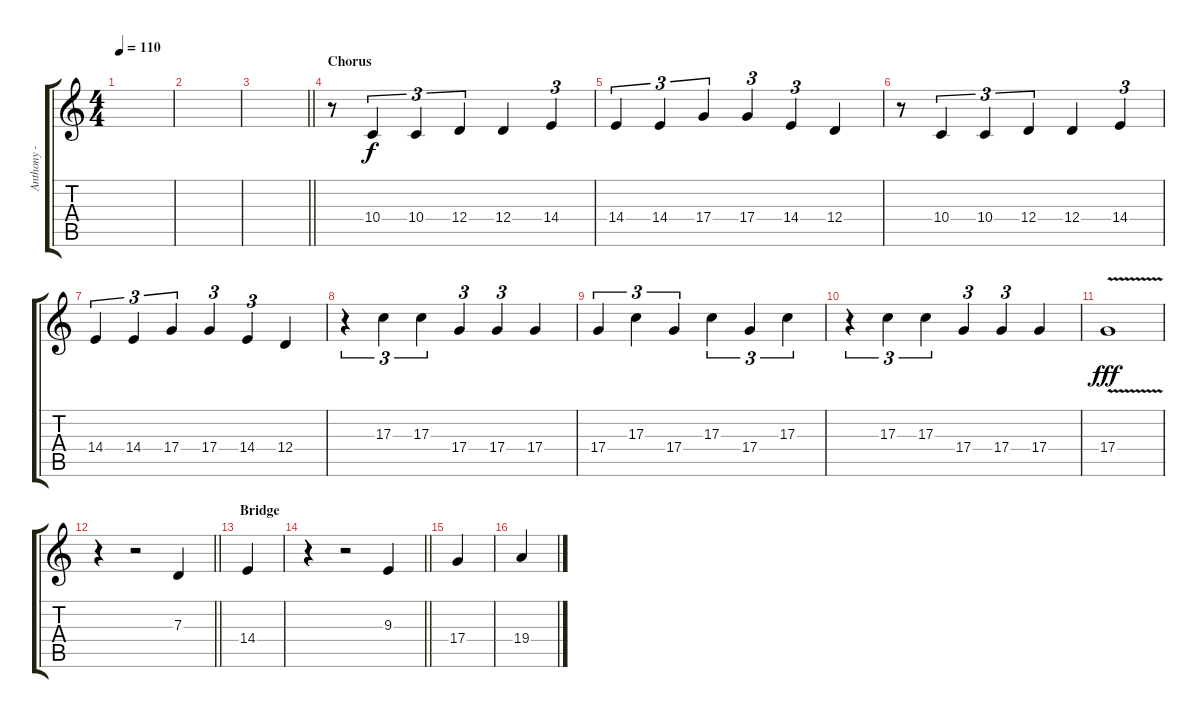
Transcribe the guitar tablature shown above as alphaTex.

\track ("Anthony - Vocals" "Anthony - ") {instrument fx5brightness}
\staff {score tabs}
\tuning (E4 B3 G3 D3 A2 E2) {hide}
\ts (4 4)
\tempo 110
\clef g2
\ks c
|
|
\barLineRight lightlight
|
\section ("" "Chorus")
r.8 10.4.4{tu (3 2)} 10.4.4{tu (3 2)} 12.4.4{tu (3 2)} 12.4.4 14.4.4{tu (3 2)} |
14.4.4{tu (3 2)} 14.4.4{tu (3 2)} 17.4.4{tu (3 2)} 17.4.4{tu (3 2)} 14.4.4{tu (3 2)} 12.4.4 |
r.8 10.4.4{tu (3 2)} 10.4.4{tu (3 2)} 12.4.4{tu (3 2)} 12.4.4 14.4.4{tu (3 2)} |
14.4.4{tu (3 2)} 14.4.4{tu (3 2)} 17.4.4{tu (3 2)} 17.4.4{tu (3 2)} 14.4.4{tu (3 2)} 12.4.4 |
r.4{tu (3 2)} 17.3.4{tu (3 2)} 17.3.4{tu (3 2)} 17.4.4{tu (3 2)} 17.4.4{tu (3 2)} 17.4.4 |
17.4.4{tu (3 2)} 17.3.4{tu (3 2)} 17.4.4{tu (3 2)} 17.3.4{tu (3 2)} 17.4.4{tu (3 2)} 17.3.4{tu (3 2)} |
r.4{tu (3 2)} 17.3.4{tu (3 2)} 17.3.4{tu (3 2)} 17.4.4{tu (3 2)} 17.4.4{tu (3 2)} 17.4.4 |
17.4{v}.1{dy fff} |
\barLineRight lightlight
r.4 r.2 7.3.4 |
\section ("" "Bridge")
14.4.4 |
\barLineRight lightlight
r.4 r.2 9.3.4 |
17.4.4 |
19.4.4
